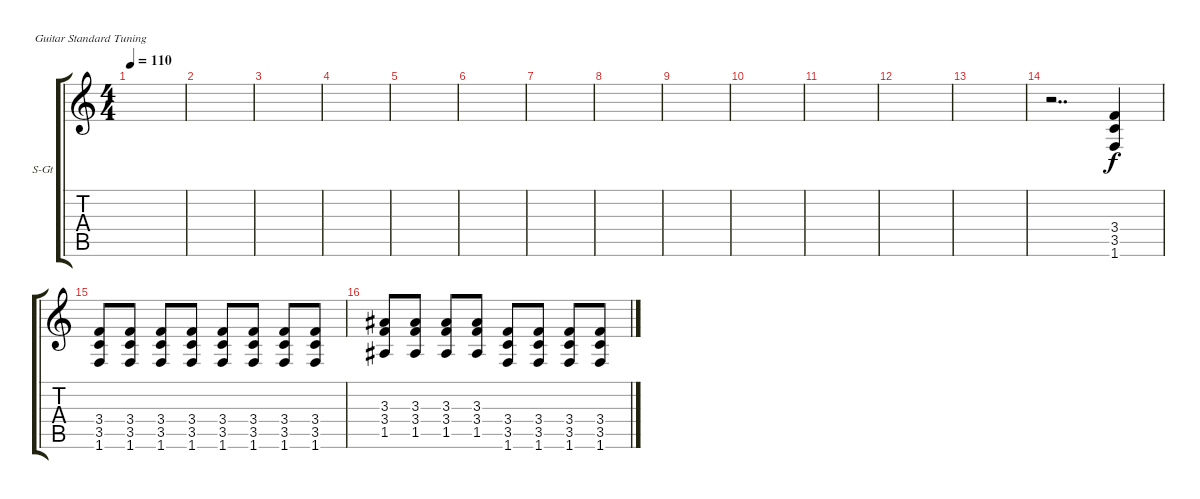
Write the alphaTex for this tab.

\defaultSystemsLayout 4
\bracketExtendMode groupsimilarinstruments
\firstSystemTrackNameOrientation horizontal
\otherSystemsTrackNameOrientation horizontal
\track ("Jon Bon Jovi" "S-Gt") {instrument acousticguitarsteel}
\staff {score tabs}
\tuning (E4 B3 G3 D3 A2 E2)
\ts (4 4)
\tempo 110
\clef g2
\ks c
|
|
|
|
|
|
|
|
|
|
|
|
|
r.2{dd} (1.6 3.5 3.4).4 |
(1.6 3.5 3.4).8 (1.6 3.5 3.4).8 (1.6 3.5 3.4).8 (1.6 3.5 3.4).8 (1.6 3.5 3.4).8 (1.6 3.5 3.4).8 (1.6 3.5 3.4).8 (1.6 3.5 3.4).8 |
(1.5 3.4 3.3).8 (1.5 3.4 3.3).8 (1.5 3.4 3.3).8 (1.5 3.4 3.3).8 (1.6 3.5 3.4).8 (1.6 3.5 3.4).8 (1.6 3.5 3.4).8 (1.6 3.5 3.4).8
